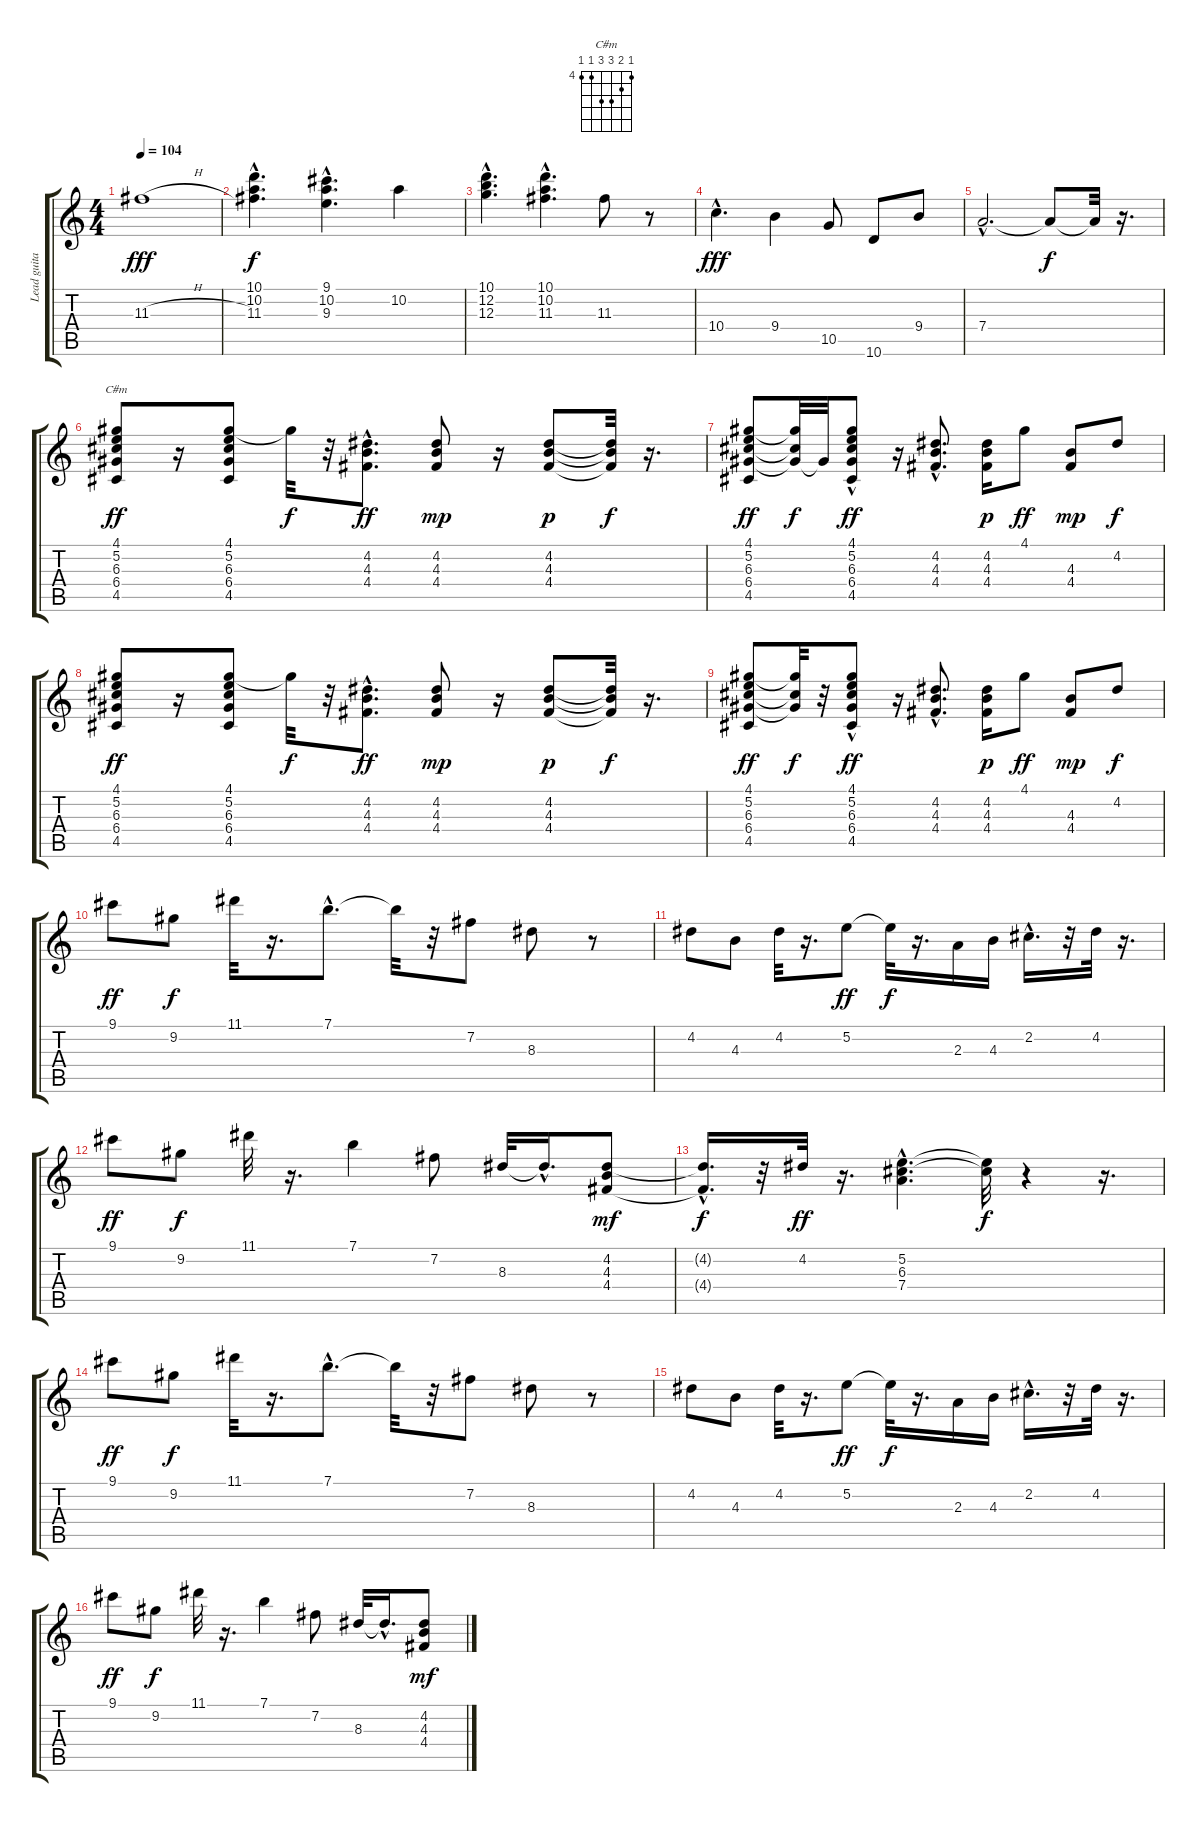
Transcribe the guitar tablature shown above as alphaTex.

\track ("Lead guitar" "Lead guita") {instrument overdrivenguitar}
\staff {score tabs}
\tuning (E4 B3 G3 D3 A2 E2) {hide}
\chord ("C#m" 4 5 6 6 4 4) {firstfret 4}
\ts (4 4)
\tempo 104
\clef g2
\ks c
11.3{h}.1{dy fff} |
(10.1{hac} 10.2{hac} 11.3{hac}).4{d dy f} (9.1{hac} 10.2{hac} 9.3{hac}).4{d} 10.2.4 |
(10.1{hac} 12.2{hac} 12.3{hac}).4{d} (10.1{hac} 10.2{hac} 11.3{hac}).4{d} 11.3.8 r.8 |
10.4{hac}.4{d dy fff} 9.4.4 10.5.8 10.6.8 9.4.8 |
7.4{hac}.2{d} 7.4{t}.8{dy f} 7.4{t}.32 r.16{d} |
(4.1 5.2 6.3 6.4 4.5).8{ch "C#m" dy ff instrument electricguitarmuted} r.16 (4.1 5.2 6.3 6.4 4.5).8 4.1{t}.32{dy f} r.32 (4.2{hac} 4.3{hac} 4.4{hac}).8{d dy ff} (4.2 4.3 4.4).8{dy mp} r.16 (4.2 4.3 4.4).8{dy p} (4.2{t} 4.3{t} 4.4{t}).32{dy f} r.16{d} |
(4.1 5.2 6.3 6.4 4.5).8{dy ff} (4.1{t} 6.3{t} 6.4{t}).32{dy f} 6.4{t}.32 (4.1 5.2 6.3{hac} 6.4{hac} 4.5).8{dy ff} r.16 (4.2{hac} 4.3{hac} 4.4{hac}).8{d} (4.2 4.3 4.4).16{dy p} 4.1.8{dy ff} (4.3 4.4).8{dy mp} 4.2.8{dy f} |
(4.1 5.2 6.3 6.4 4.5).8{dy ff instrument electricguitarmuted} r.16 (4.1 5.2 6.3 6.4 4.5).8 4.1{t}.32{dy f} r.32 (4.2{hac} 4.3{hac} 4.4{hac}).8{d dy ff} (4.2 4.3 4.4).8{dy mp} r.16 (4.2 4.3 4.4).8{dy p} (4.2{t} 4.3{t} 4.4{t}).32{dy f} r.16{d} |
(4.1 5.2 6.3 6.4 4.5).8{dy ff} (4.1{t} 6.3{t} 6.4{t}).32{dy f} r.32 (4.1 5.2 6.3{hac} 6.4{hac} 4.5).8{dy ff} r.16 (4.2{hac} 4.3{hac} 4.4{hac}).8{d} (4.2 4.3 4.4).16{dy p} 4.1.8{dy ff} (4.3 4.4).8{dy mp} 4.2.8{dy f} |
9.1.8{dy ff} 9.2.8{dy f} 11.1.32 r.16{d} 7.1{hac}.8{d} 7.1{t}.32 r.32 7.2.8 8.3.8 r.8 |
4.2.8 4.3.8 4.2.32 r.16{d} 5.2.8{dy ff} 5.2{t}.32{dy f} r.16{d} 2.3.16 4.3.16 2.2{hac}.16{d} r.32 4.2.32 r.16{d} |
9.1.8{dy ff} 9.2.8{dy f} 11.1.32 r.16{d} 7.1.4 7.2.8 8.3.32 8.3{hac t}.16{d} (4.2 4.3 4.4).8{dy mf} |
(4.2{t} 4.4{hac t}).16{d dy f} r.32 4.2.32{dy ff} r.16{d} (5.2{hac} 6.3{hac} 7.4{hac}).4{d} (5.2{t} 6.3{t}).32{dy f} r.4 r.16{d} |
9.1.8{dy ff} 9.2.8{dy f} 11.1.32 r.16{d} 7.1{hac}.8{d} 7.1{t}.32 r.32 7.2.8 8.3.8 r.8 |
4.2.8 4.3.8 4.2.32 r.16{d} 5.2.8{dy ff} 5.2{t}.32{dy f} r.16{d} 2.3.16 4.3.16 2.2{hac}.16{d} r.32 4.2.32 r.16{d} |
9.1.8{dy ff} 9.2.8{dy f} 11.1.32 r.16{d} 7.1.4 7.2.8 8.3.32 8.3{hac t}.16{d} (4.2 4.3 4.4).8{dy mf}
